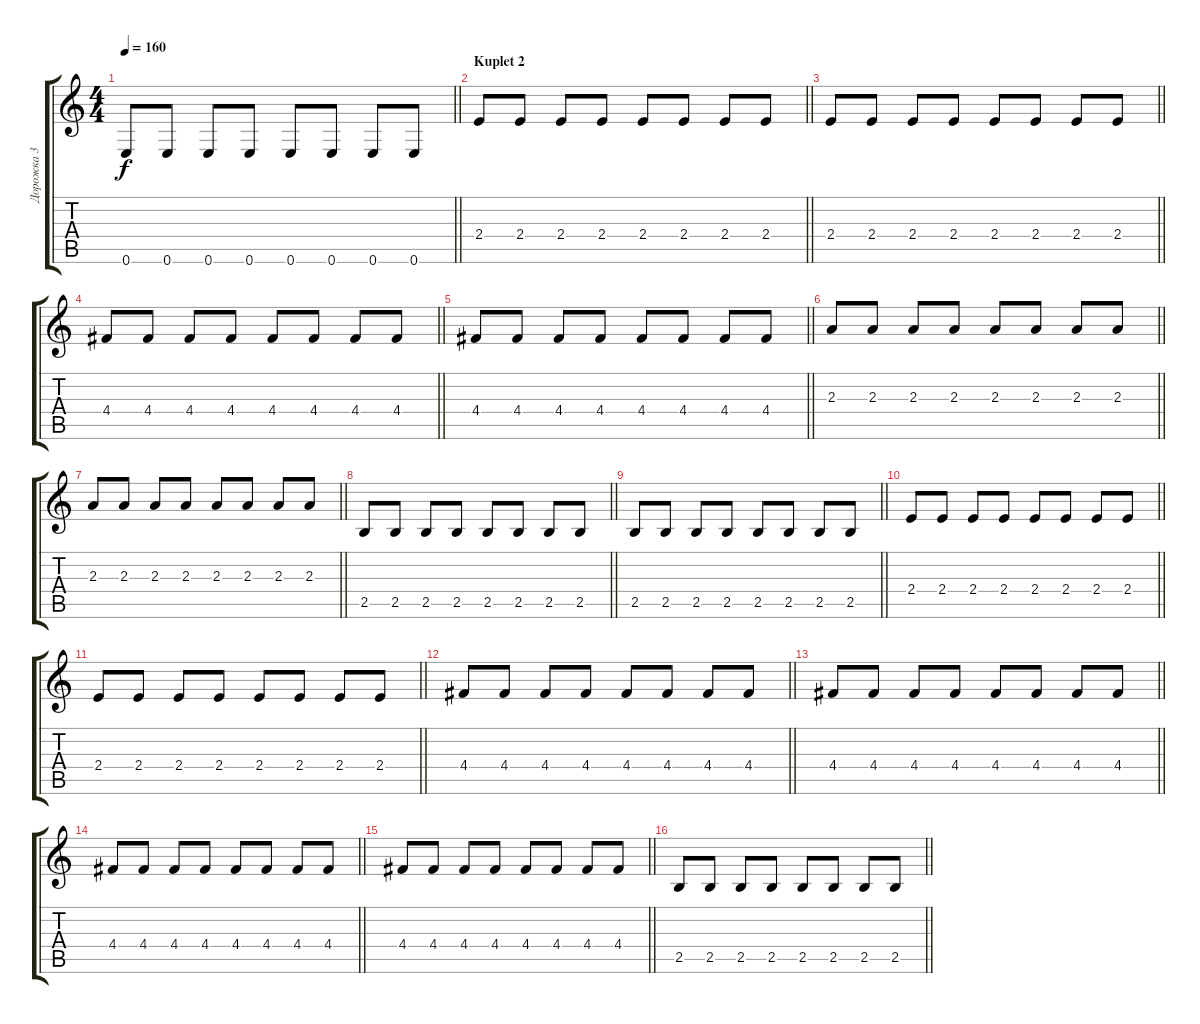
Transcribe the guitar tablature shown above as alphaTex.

\track ("Дорожка 3" "Дорожка 3") {instrument acousticguitarsteel}
\staff {score tabs}
\tuning (E4 B3 G3 D3 A2 E2) {hide}
\ts (4 4)
\tempo 160
\clef g2
\barLineRight lightlight
\ks c
0.6.8{dy f} 0.6.8 0.6.8 0.6.8 0.6.8 0.6.8 0.6.8 0.6.8 |
\section ("" "Kuplet 2")
\barLineRight lightlight
2.4.8 2.4.8 2.4.8 2.4.8 2.4.8 2.4.8 2.4.8 2.4.8 |
\barLineRight lightlight
2.4.8 2.4.8 2.4.8 2.4.8 2.4.8 2.4.8 2.4.8 2.4.8 |
\barLineRight lightlight
4.4.8 4.4.8 4.4.8 4.4.8 4.4.8 4.4.8 4.4.8 4.4.8 |
\barLineRight lightlight
4.4.8 4.4.8 4.4.8 4.4.8 4.4.8 4.4.8 4.4.8 4.4.8 |
\barLineRight lightlight
2.3.8 2.3.8 2.3.8 2.3.8 2.3.8 2.3.8 2.3.8 2.3.8 |
\barLineRight lightlight
2.3.8 2.3.8 2.3.8 2.3.8 2.3.8 2.3.8 2.3.8 2.3.8 |
\barLineRight lightlight
2.5.8 2.5.8 2.5.8 2.5.8 2.5.8 2.5.8 2.5.8 2.5.8 |
\barLineRight lightlight
2.5.8 2.5.8 2.5.8 2.5.8 2.5.8 2.5.8 2.5.8 2.5.8 |
\barLineRight lightlight
2.4.8 2.4.8 2.4.8 2.4.8 2.4.8 2.4.8 2.4.8 2.4.8 |
\barLineRight lightlight
2.4.8 2.4.8 2.4.8 2.4.8 2.4.8 2.4.8 2.4.8 2.4.8 |
\barLineRight lightlight
4.4.8 4.4.8 4.4.8 4.4.8 4.4.8 4.4.8 4.4.8 4.4.8 |
\barLineRight lightlight
4.4.8 4.4.8 4.4.8 4.4.8 4.4.8 4.4.8 4.4.8 4.4.8 |
\barLineRight lightlight
4.4.8 4.4.8 4.4.8 4.4.8 4.4.8 4.4.8 4.4.8 4.4.8 |
\barLineRight lightlight
4.4.8 4.4.8 4.4.8 4.4.8 4.4.8 4.4.8 4.4.8 4.4.8 |
\barLineRight lightlight
2.5.8 2.5.8 2.5.8 2.5.8 2.5.8 2.5.8 2.5.8 2.5.8
